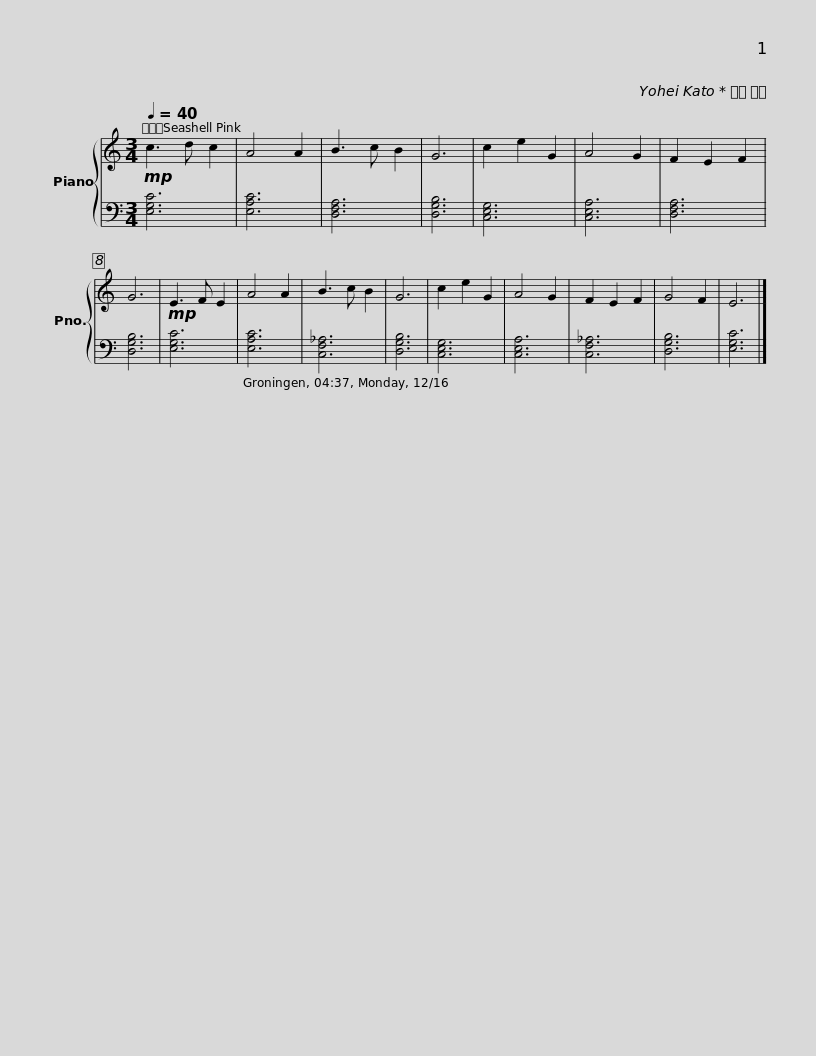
X:1
%%score { 1 | 2 }
L:1/8
Q:1/4=40
M:3/4
I:linebreak $
K:C
V:1 treble
V:2 bass
V:1
!mp! c3 d c2 | A4 A2 | B3 c B2 | G6 | c2 e2 G2 | %5
 A4 G2 | F2 E2 F2 | G6 |!mp! E3 F E2 |$ A4 A2 | %10
 B3 c B2 | G6 | c2 e2 G2 | A4 G2 | F2 E2 F2 | %15
 G4 F2 | E6 |] %17
V:2
 [E,G,C]6 | [E,A,C]6 | [D,F,A,]6 | [D,G,B,]6 | [C,E,G,]6 | %5
 [C,E,A,]6 | [D,F,A,]6 | [D,G,B,]6 | [E,G,C]6 |$ [E,A,C]6 | %10
 [C,F,_A,]6 | [D,G,B,]6 | [C,E,G,]6 | [C,E,A,]6 | [C,F,_A,]6 | %15
 [D,G,B,]6 | [E,G,C]6 |] %17
